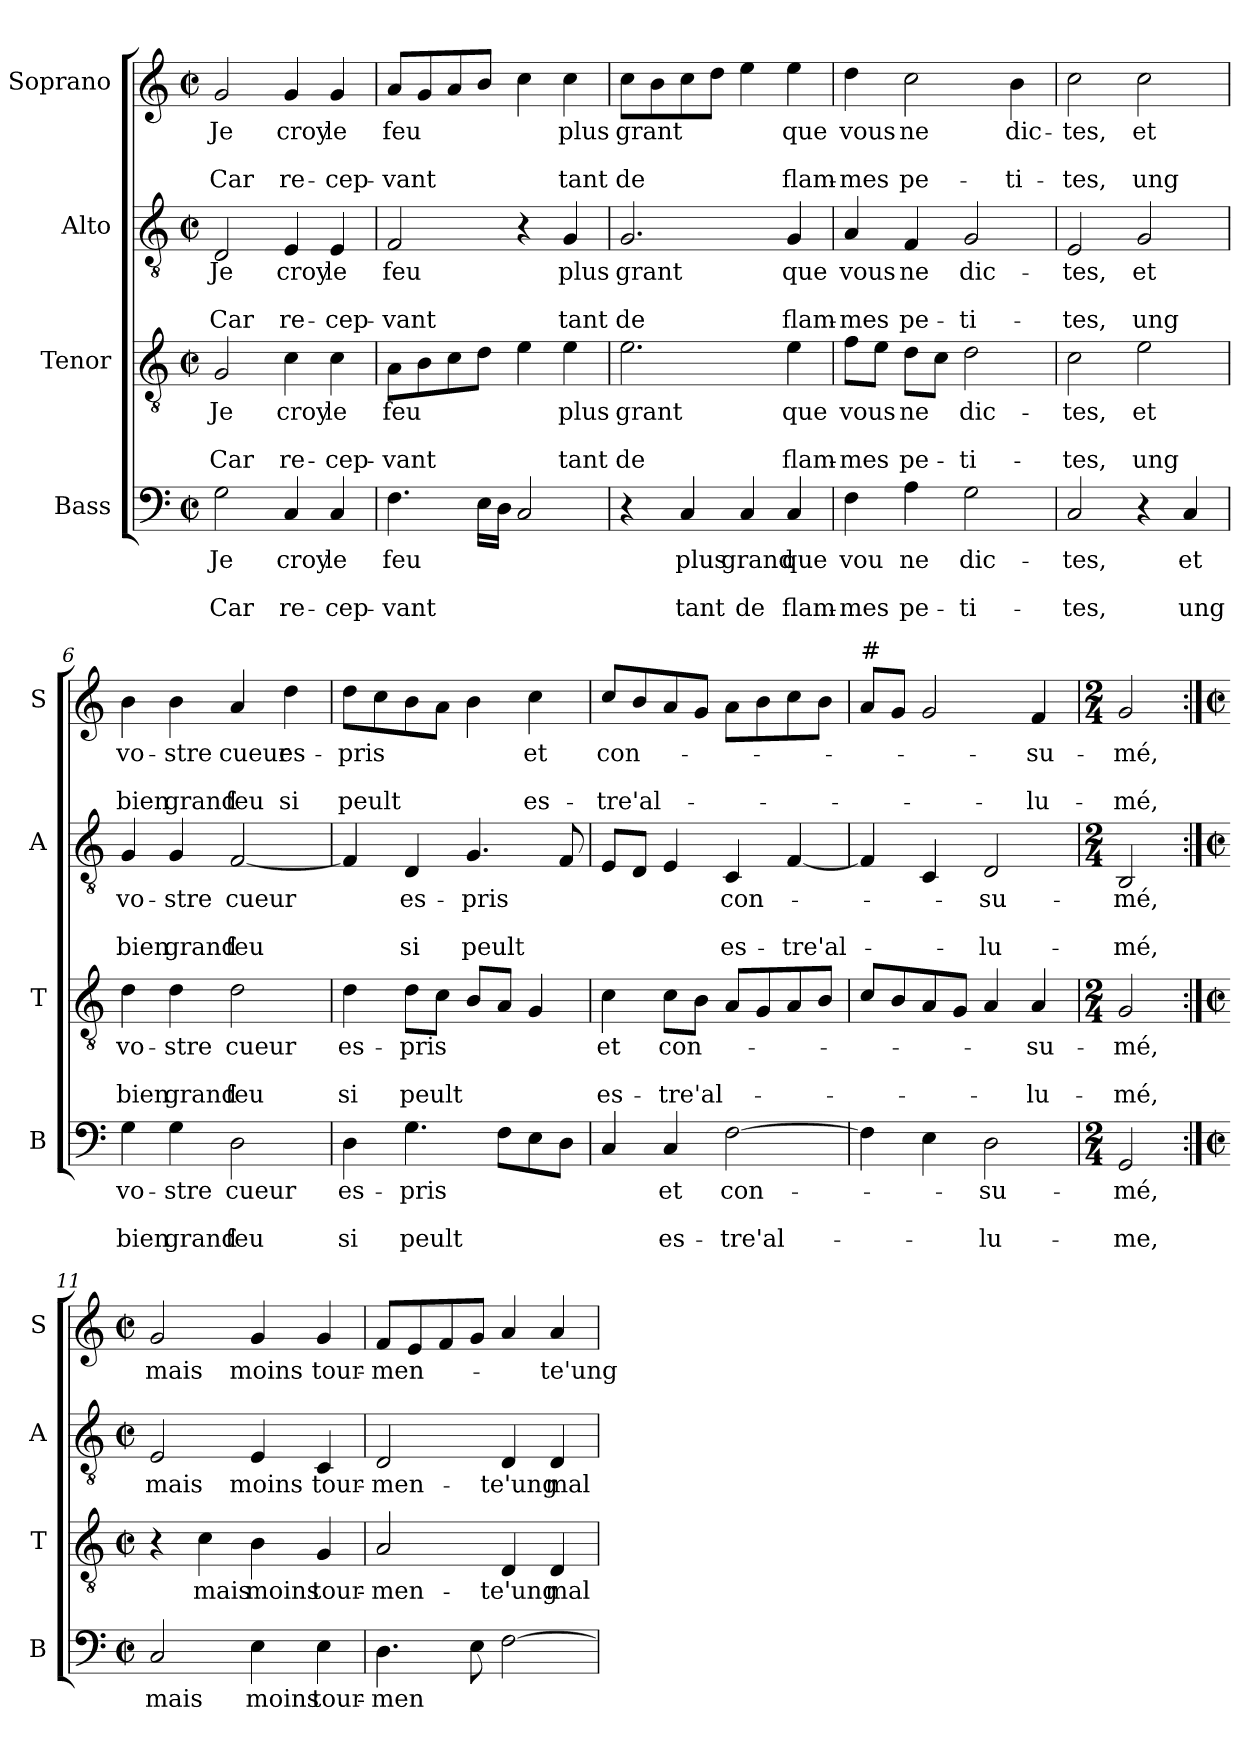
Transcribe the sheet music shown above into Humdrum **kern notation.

**kern	**text	**text	**text	**kern	**text	**text	**text	**kern	**text	**text	**text	**kern	**text	**text	**text
*part4	*part4	*part4	*part4	*part3	*part3	*part3	*part3	*part2	*part2	*part2	*part2	*part1	*part1	*part1	*part1
*staff4	*staff4	*staff4	*staff4	*staff3	*staff3	*staff3	*staff3	*staff2	*staff2	*staff2	*staff2	*staff1	*staff1	*staff1	*staff1
*I"Bass	*	*	*	*I"Tenor	*	*	*	*I"Alto	*	*	*	*I"Soprano	*	*	*
*I'B	*	*	*	*I'T	*	*	*	*I'A	*	*	*	*I'S	*	*	*
*clefF4	*	*	*	*clefGv2	*	*	*	*clefGv2	*	*	*	*clefG2	*	*	*
*k[]	*	*	*	*k[]	*	*	*	*k[]	*	*	*	*k[]	*	*	*
*C:	*	*	*	*C:	*	*	*	*C:	*	*	*	*C:	*	*	*
*M2/2	*	*	*	*M2/2	*	*	*	*M2/2	*	*	*	*M2/2	*	*	*
*met(c|)	*	*	*	*met(c|)	*	*	*	*met(c|)	*	*	*	*met(c|)	*	*	*
=1	=1	=1	=1	=1	=1	=1	=1	=1	=1	=1	=1	=1	=1	=1	=1
!	!LO:LY:b	!	!LO:LY:b	!	!LO:LY:b	!	!LO:LY:b	!	!LO:LY:b	!	!LO:LY:b	!	!LO:LY:b	!	!LO:LY:b
2G\	Je	.	Car	2G/	Je	.	Car	2D/	Je	.	Car	2g/	Je	.	Car
!	!LO:LY:b	!	!LO:LY:b	!	!LO:LY:b	!	!LO:LY:b	!	!LO:LY:b	!	!LO:LY:b	!	!LO:LY:b	!	!LO:LY:b
4C/	croy	.	re-	4c\	croy	.	re-	4E/	croy	.	re-	4g/	croy	.	re-
!	!LO:LY:b	!	!LO:LY:b	!	!LO:LY:b	!	!LO:LY:b	!	!LO:LY:b	!	!LO:LY:b	!	!LO:LY:b	!	!LO:LY:b
4C/	le	.	-cep-	4c\	le	.	-cep-	4E/	le	.	-cep-	4g/	le	.	-cep-
=2	=2	=2	=2	=2	=2	=2	=2	=2	=2	=2	=2	=2	=2	=2	=2
!	!LO:LY:b	!	!LO:LY:b	!	!LO:LY:b	!	!LO:LY:b	!	!LO:LY:b	!	!LO:LY:b	!	!LO:LY:b	!	!LO:LY:b
4.F\	feu	.	-vant	8A\L	feu	.	-vant	2F/	feu	.	-vant	8a/L	feu	.	-vant
.	.	.	.	8B\	.	.	.	.	.	.	.	8g/	.	.	.
.	.	.	.	8c\	.	.	.	.	.	.	.	8a/	.	.	.
16E\LL	.	.	.	8d\J	.	.	.	.	.	.	.	8b/J	.	.	.
16D\JJ	.	.	.	.	.	.	.	.	.	.	.	.	.	.	.
2C/	.	.	.	4e\	.	.	.	4r	.	.	.	4cc\	.	.	.
!	!	!	!	!	!LO:LY:b	!	!LO:LY:b	!	!LO:LY:b	!	!LO:LY:b	!	!LO:LY:b	!	!LO:LY:b
.	.	.	.	4e\	plus	.	tant	4G/	plus	.	tant	4cc\	plus	.	tant
=3	=3	=3	=3	=3	=3	=3	=3	=3	=3	=3	=3	=3	=3	=3	=3
!	!	!	!	!	!LO:LY:b	!	!LO:LY:b	!	!LO:LY:b	!	!LO:LY:b	!	!LO:LY:b	!	!LO:LY:b
4r	.	.	.	2.e\	grant	.	de	2.G/	grant	.	de	8cc\L	grant	.	de
.	.	.	.	.	.	.	.	.	.	.	.	8b\	.	.	.
!	!LO:LY:b	!	!LO:LY:b	!	!	!	!	!	!	!	!	!	!	!	!
4C/	plus	.	tant	.	.	.	.	.	.	.	.	8cc\	.	.	.
.	.	.	.	.	.	.	.	.	.	.	.	8dd\J	.	.	.
!	!LO:LY:b	!	!LO:LY:b	!	!	!	!	!	!	!	!	!	!	!	!
4C/	grand	.	de	.	.	.	.	.	.	.	.	4ee\	.	.	.
!	!LO:LY:b	!	!LO:LY:b	!	!LO:LY:b	!	!LO:LY:b	!	!LO:LY:b	!	!LO:LY:b	!	!LO:LY:b	!	!LO:LY:b
4C/	que	.	flam-	4e\	que	.	flam-	4G/	que	.	flam-	4ee\	que	.	flam-
=4	=4	=4	=4	=4	=4	=4	=4	=4	=4	=4	=4	=4	=4	=4	=4
!	!LO:LY:b	!	!LO:LY:b	!	!LO:LY:b	!	!LO:LY:b	!	!LO:LY:b	!	!LO:LY:b	!	!LO:LY:b	!	!LO:LY:b
4F\	vou	.	-mes	8f\L	vous	.	-mes	4A/	vous	.	-mes	4dd\	vous	.	-mes
.	.	.	.	8e\J	.	.	.	.	.	.	.	.	.	.	.
!	!LO:LY:b	!	!LO:LY:b	!	!LO:LY:b	!	!LO:LY:b	!	!LO:LY:b	!	!LO:LY:b	!	!LO:LY:b	!	!LO:LY:b
4A\	ne	.	pe-	8d\L	ne	.	pe-	4F/	ne	.	pe-	2cc\	ne	.	pe-
.	.	.	.	8c\J	.	.	.	.	.	.	.	.	.	.	.
!	!LO:LY:b	!	!LO:LY:b	!	!LO:LY:b	!	!LO:LY:b	!	!LO:LY:b	!	!LO:LY:b	!	!	!	!
2G\	dic-	.	-ti-	2d\	dic-	.	-ti-	2G/	dic-	.	-ti-	.	.	.	.
!	!	!	!	!	!	!	!	!	!	!	!	!	!LO:LY:b	!	!LO:LY:b
.	.	.	.	.	.	.	.	.	.	.	.	4b\	dic-	.	-ti-
=5	=5	=5	=5	=5	=5	=5	=5	=5	=5	=5	=5	=5	=5	=5	=5
!	!LO:LY:b	!	!LO:LY:b	!	!LO:LY:b	!	!LO:LY:b	!	!LO:LY:b	!	!LO:LY:b	!	!LO:LY:b	!	!LO:LY:b
2C/	-tes,	.	-tes,	2c\	-tes,	.	-tes,	2E/	-tes,	.	-tes,	2cc\	-tes,	.	-tes,
!	!	!	!	!	!LO:LY:b	!	!LO:LY:b	!	!LO:LY:b	!	!LO:LY:b	!	!LO:LY:b	!	!LO:LY:b
4r	.	.	.	2e\	et	.	ung	2G/	et	.	ung	2cc\	et	.	ung
!	!LO:LY:b	!	!LO:LY:b	!	!	!	!	!	!	!	!	!	!	!	!
4C/	et	.	ung	.	.	.	.	.	.	.	.	.	.	.	.
!!LO:LB:g=z
=6	=6	=6	=6	=6	=6	=6	=6	=6	=6	=6	=6	=6	=6	=6	=6
!	!LO:LY:b	!	!LO:LY:b	!	!LO:LY:b	!	!LO:LY:b	!	!LO:LY:b	!	!LO:LY:b	!	!LO:LY:b	!	!LO:LY:b
4G\	vo-	.	bien	4d\	vo-	.	bien	4G/	vo-	.	bien	4b\	vo-	.	bien
!	!LO:LY:b	!	!LO:LY:b	!	!LO:LY:b	!	!LO:LY:b	!	!LO:LY:b	!	!LO:LY:b	!	!LO:LY:b	!	!LO:LY:b
4G\	-stre	.	grand	4d\	-stre	.	grand	4G/	-stre	.	grand	4b\	-stre	.	grand
!	!LO:LY:b	!	!LO:LY:b	!	!LO:LY:b	!	!LO:LY:b	!	!LO:LY:b	!	!LO:LY:b	!	!LO:LY:b	!	!LO:LY:b
2D\	cueur	.	feu	2d\	cueur	.	feu	[2F/	cueur	.	feu	4a/	cueur	.	feu
!	!	!	!	!	!	!	!	!	!	!	!	!	!LO:LY:b	!	!LO:LY:b
.	.	.	.	.	.	.	.	.	.	.	.	4dd\	es-	.	si
=7	=7	=7	=7	=7	=7	=7	=7	=7	=7	=7	=7	=7	=7	=7	=7
!	!LO:LY:b	!	!LO:LY:b	!	!LO:LY:b	!	!LO:LY:b	!	!	!	!	!	!LO:LY:b	!	!LO:LY:b
4D\	es-	.	si	4d\	es-	.	si	4F/]	.	.	.	8dd\L	-pris	.	peult
.	.	.	.	.	.	.	.	.	.	.	.	8cc\	.	.	.
!	!LO:LY:b	!	!LO:LY:b	!	!LO:LY:b	!	!LO:LY:b	!	!LO:LY:b	!	!LO:LY:b	!	!	!	!
4.G\	-pris	.	peult	8d\L	-pris	.	peult	4D/	es-	.	si	8b\	.	.	.
.	.	.	.	8c\J	.	.	.	.	.	.	.	8a\J	.	.	.
!	!	!	!	!	!	!	!	!	!LO:LY:b	!	!LO:LY:b	!	!	!	!
.	.	.	.	8B/L	.	.	.	4.G/	-pris	.	peult	4b\	.	.	.
8F\L	.	.	.	8A/J	.	.	.	.	.	.	.	.	.	.	.
!	!	!	!	!	!	!	!	!	!	!	!	!	!LO:LY:b	!	!LO:LY:b
8E\	.	.	.	4G/	.	.	.	.	.	.	.	4cc\	et	.	es-
8D\J	.	.	.	.	.	.	.	8F/	.	.	.	.	.	.	.
=8	=8	=8	=8	=8	=8	=8	=8	=8	=8	=8	=8	=8	=8	=8	=8
!	!	!	!	!	!LO:LY:b	!	!LO:LY:b	!	!	!	!	!	!LO:LY:b	!	!LO:LY:b
4C/	.	.	.	4c\	et	.	es-	8E/L	.	.	.	8cc/L	con-	.	-tre'al-
.	.	.	.	.	.	.	.	8D/J	.	.	.	8b/	.	.	.
!	!LO:LY:b	!	!LO:LY:b	!	!LO:LY:b	!	!LO:LY:b	!	!	!	!	!	!	!	!
4C/	et	.	es-	8c\L	con-	.	-tre'al-	4E/	.	.	.	8a/	.	.	.
.	.	.	.	8B\J	.	.	.	.	.	.	.	8g/J	.	.	.
!	!LO:LY:b	!	!LO:LY:b	!	!	!	!	!	!LO:LY:b	!	!LO:LY:b	!	!	!	!
[2F\	con-	.	-tre'al-	8A/L	.	.	.	4C/	con-	.	es-	8a\L	.	.	.
.	.	.	.	8G/	.	.	.	.	.	.	.	8b\	.	.	.
!	!	!	!	!	!	!	!	!	!	!	!LO:LY:b	!	!	!	!
.	.	.	.	8A/	.	.	.	[4F/	.	.	-tre'al-	8cc\	.	.	.
.	.	.	.	8B/J	.	.	.	.	.	.	.	8b\J	.	.	.
=9	=9	=9	=9	=9	=9	=9	=9	=9	=9	=9	=9	=9	=9	=9	=9
!	!	!	!	!	!	!	!	!	!	!	!	!LO:TX:a:t=#	!	!	!
4F\]	.	.	.	8c/L	.	.	.	4F/]	.	.	.	8a/L	.	.	.
.	.	.	.	8B/	.	.	.	.	.	.	.	8g/J	.	.	.
4E\	.	.	.	8A/	.	.	.	4C/	.	.	.	2g/	.	.	.
.	.	.	.	8G/J	.	.	.	.	.	.	.	.	.	.	.
!	!LO:LY:b	!	!LO:LY:b	!	!	!	!	!	!LO:LY:b	!	!LO:LY:b	!	!	!	!
2D\	-su-	.	-lu-	4A/	.	.	.	2D/	-su-	.	-lu-	.	.	.	.
!	!	!	!	!	!LO:LY:b	!	!LO:LY:b	!	!	!	!	!	!LO:LY:b	!	!LO:LY:b
.	.	.	.	4A/	-su-	.	-lu-	.	.	.	.	4f/	-su-	.	-lu-
=10	=10	=10	=10	=10	=10	=10	=10	=10	=10	=10	=10	=10	=10	=10	=10
*M2/4	*	*	*	*M2/4	*	*	*	*M2/4	*	*	*	*M2/4	*	*	*
!	!LO:LY:b	!	!LO:LY:b	!	!LO:LY:b	!	!LO:LY:b	!	!LO:LY:b	!	!LO:LY:b	!	!LO:LY:b	!	!LO:LY:b
2GG/	-mé,	.	-me,	2G/	-mé,	.	-mé,	2BB/	-mé,	.	-mé,	2g/	-mé,	.	-mé,
!!LO:PB:g=z
=11:|!	=11:|!	=11:|!	=11:|!	=11:|!	=11:|!	=11:|!	=11:|!	=11:|!	=11:|!	=11:|!	=11:|!	=11:|!	=11:|!	=11:|!	=11:|!
*M2/2	*	*	*	*M2/2	*	*	*	*M2/2	*	*	*	*M2/2	*	*	*
*met(c|)	*	*	*	*met(c|)	*	*	*	*met(c|)	*	*	*	*met(c|)	*	*	*
!	!LO:LY:b	!	!	!	!	!	!	!	!LO:LY:b	!	!	!	!LO:LY:b	!	!
2C/	mais	.	.	4r	.	.	.	2E/	mais	.	.	2g/	mais	.	.
!	!	!	!	!	!LO:LY:b	!	!	!	!	!	!	!	!	!	!
.	.	.	.	4c\	mais	.	.	.	.	.	.	.	.	.	.
!	!LO:LY:b	!	!	!	!LO:LY:b	!	!	!	!LO:LY:b	!	!	!	!LO:LY:b	!	!
4E\	moins	.	.	4B\	moins	.	.	4E/	moins	.	.	4g/	moins	.	.
!	!LO:LY:b	!	!	!	!LO:LY:b	!	!	!	!LO:LY:b	!	!	!	!LO:LY:b	!	!
4E\	tour-	.	.	4G/	tour-	.	.	4C/	tour-	.	.	4g/	tour-	.	.
=12	=12	=12	=12	=12	=12	=12	=12	=12	=12	=12	=12	=12	=12	=12	=12
!	!LO:LY:b	!	!	!	!LO:LY:b	!	!	!	!LO:LY:b	!	!	!	!LO:LY:b	!	!
4.D\	-men	.	.	2A/	-men-	.	.	2D/	-men-	.	.	8f/L	-men-	.	.
.	.	.	.	.	.	.	.	.	.	.	.	8e/	.	.	.
.	.	.	.	.	.	.	.	.	.	.	.	8f/	.	.	.
8E\	.	.	.	.	.	.	.	.	.	.	.	8g/J	.	.	.
!	!	!	!	!	!LO:LY:b	!	!	!	!LO:LY:b	!	!	!	!	!	!
[2F\	.	.	.	4D/	-te'ung	.	.	4D/	-te'ung	.	.	4a/	.	.	.
!	!	!	!	!	!LO:LY:b	!	!	!	!LO:LY:b	!	!	!	!LO:LY:b	!	!
.	.	.	.	4D/	mal	.	.	4D/	mal	.	.	4a/	-te'ung	.	.
=	=	=	=	=	=	=	=	=	=	=	=	=	=	=	=
*-	*-	*-	*-	*-	*-	*-	*-	*-	*-	*-	*-	*-	*-	*-	*-
